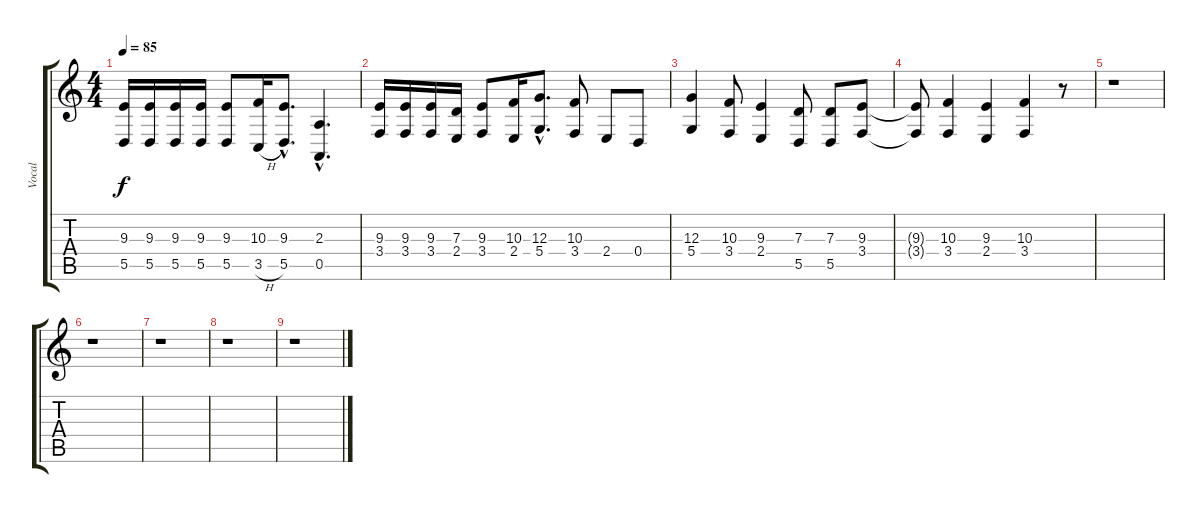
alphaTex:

\track ("Vocal" "Vocal") {instrument viola}
\staff {score tabs}
\tuning (E4 B3 G3 D3 A2 D2) {hide}
\ts (4 4)
\tempo 85
\clef g2
\ks c
(9.3 5.5).16{dy f instrument overdrivenguitar} (9.3 5.5).16 (9.3 5.5).16 (9.3 5.5).16 (9.3 5.5).8 (10.3 3.5{h}).16 (9.3{hac} 5.5{hac}).8{d} (2.3{hac} 0.5{hac}).4{d} |
(9.3 3.4).16 (9.3 3.4).16 (9.3 3.4).16 (7.3 2.4).16 (9.3 3.4).8 (10.3 2.4).16 (12.3{hac} 5.4{hac}).8{d} (10.3 3.4).8 2.4.8 0.4.8 |
(12.3 5.4).4 (10.3 3.4).8 (9.3 2.4).4 (7.3 5.5).8 (7.3 5.5).8 (9.3 3.4).8 |
(9.3{t} 3.4{t}).8 (10.3 3.4).4 (9.3 2.4).4 (10.3 3.4).4 r.8 |
r.1 |
r.1 |
r.1 |
r.1 |
r.1
